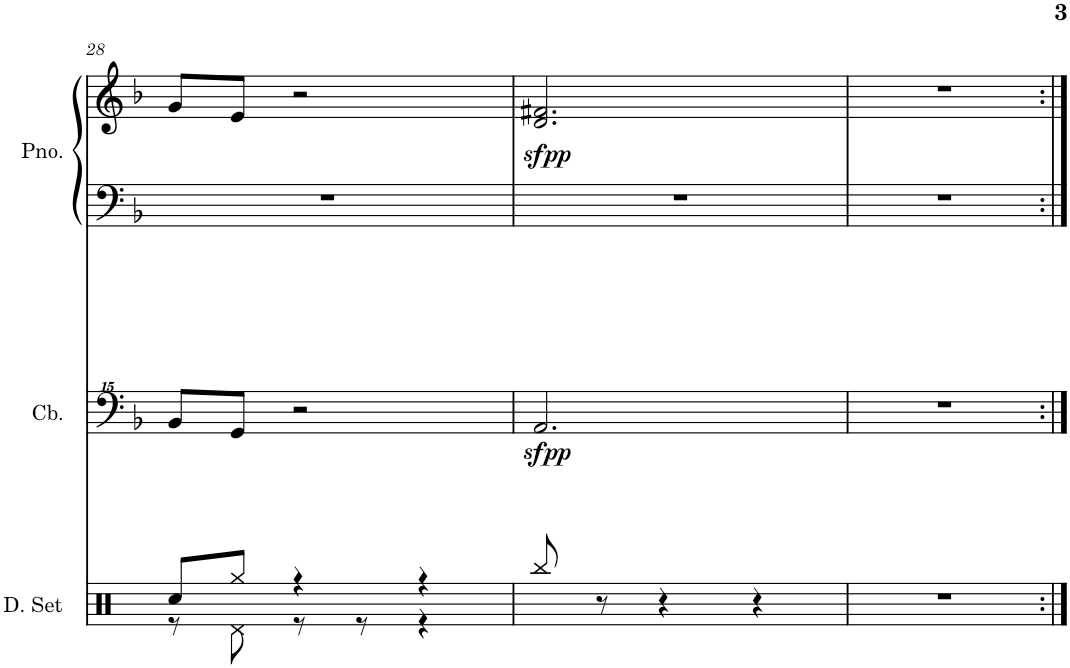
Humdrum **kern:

**kern	**kern	**dynam	**kern	**kern	**dynam
*part3	*part2	*part2	*part1	*part1	*part1
*staff4	*staff3	*staff3	*staff2	*staff1	*staff1/2
*I"Drumset	*I"Contrabass	*	*I"Grand Piano	*	*
*I'D. Set	*I'Cb.	*	*I'Pno.	*	*
!!LO:PB:g=z
*clefX	*clefF^^4	*	*clefF4	*clefG2	*
*	*Trd7c12	*	*	*	*
*k[]	*k[b-]	*	*k[b-]	*k[b-]	*
*M3/4	*M3/4	*	*M3/4	*M3/4	*
=28	=28	=28	=28	=28	=28
*^	*	*	*	*	*
8Rcc/L	8r	8b-/L	.	2.r	8g/L	.
8Rgg/J	8Rd\	8g/J	.	.	8e/J	.
4r	8r	2r	.	.	2r	.
.	8r	.	.	.	.	.
4r	4r	.	.	.	.	.
=29	=29	=29	=29	=29	=29	=29
!	!	!	!LO:DY:b	!	!	!LO:DY:b
*v	*v	*	*	*	*	*
8Rbb/	2.a/	sfpp	2.r	2.d/ 2.f#X/	sfpp
8r	.	.	.	.	.
4r	.	.	.	.	.
4r	.	.	.	.	.
=30	=30	=30	=30	=30	=30
2.r	2.r	.	2.r	2.r	.
=:|!	=:|!	=:|!	=:|!	=:|!	=:|!
*-	*-	*-	*-	*-	*-
